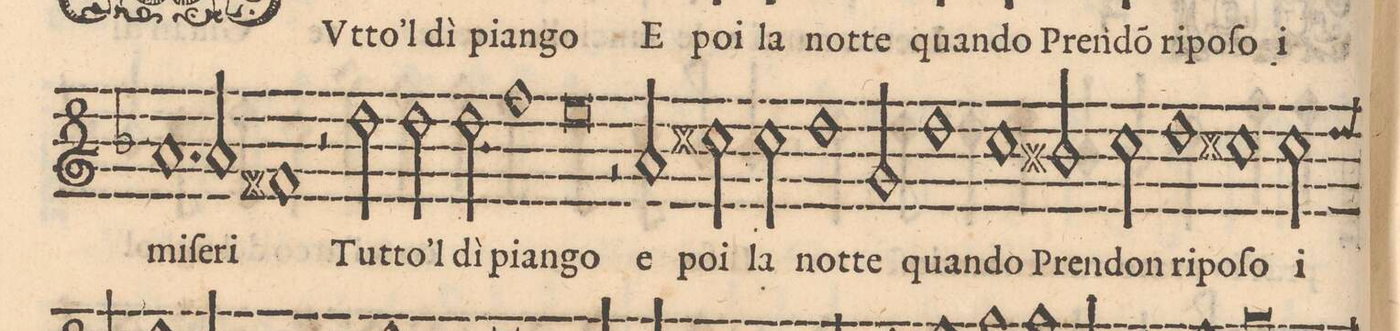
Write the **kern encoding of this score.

**kern	**text
*I"CANTO	*
*clefG2	*
*k[b-]	*
*met(C|)	*
*M4/2	*
1.a	mi-
2a/	-ſe-
=8-	=8-
1f#X	-ri
2r	.
2dd\	Tut-
=9-	=9-
2dd\	-to'l
2dd\	dì
1ff	pian-
=10-	=10-
0ee	-go
=11-	=11-
2r	.
2a/	e
2cc#X\	poi
2cc#\	la
=12-	=12-
1dd	not-
2g/	-te
1dd\	quan-
=13-	=13-
1ccny	-do
2bn/	Pren-
=14-	=14-
2cc\	-don
1dd	ri-
1cc#\	-po-
=15-	=15-
2cc#X\	ſo i
*-	*-
